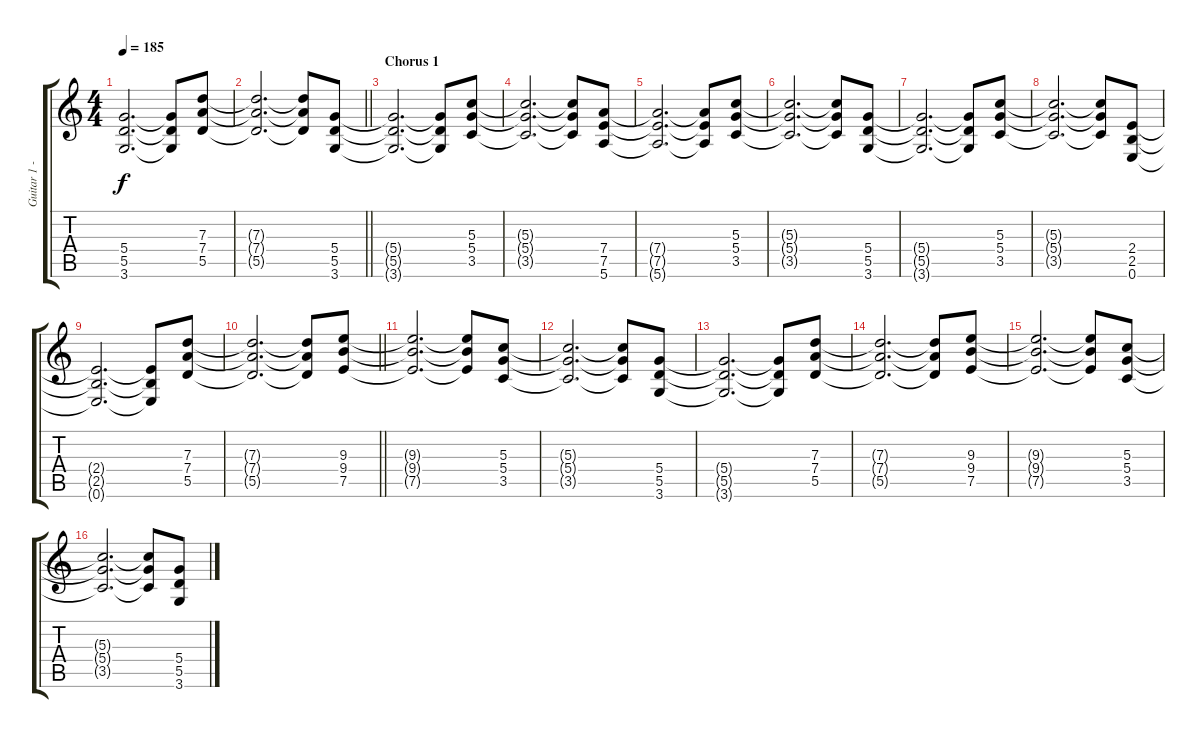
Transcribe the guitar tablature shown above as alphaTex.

\track ("Guitar 1 - Murray" "Guitar 1 -") {instrument distortionguitar}
\staff {score tabs}
\tuning (E4 B3 G3 D3 A2 E2) {hide}
\ts (4 4)
\tempo 185
\clef g2
\ks c
(5.4{t} 5.5{t} 3.6{t}).2{d dy f} (5.4{t} 5.5{t} 3.6{t}).8 (7.3 7.4 5.5).8 |
\barLineRight lightlight
(7.3{t} 7.4{t} 5.5{t}).2{d} (7.3{t} 7.4{t} 5.5{t}).8 (5.4 5.5 3.6).8 |
\section ("" "Chorus 1")
(5.4{t} 5.5{t} 3.6{t}).2{d} (5.4{t} 5.5{t} 3.6{t}).8 (5.3 5.4 3.5).8 |
(5.3{t} 5.4{t} 3.5{t}).2{d} (5.3{t} 5.4{t} 3.5{t}).8 (7.4 7.5 5.6).8 |
(7.4{t} 7.5{t} 5.6{t}).2{d} (7.4{t} 7.5{t} 5.6{t}).8 (5.3 5.4 3.5).8 |
(5.3{t} 5.4{t} 3.5{t}).2{d} (5.3{t} 5.4{t} 3.5{t}).8 (5.4 5.5 3.6).8 |
(5.4{t} 5.5{t} 3.6{t}).2{d} (5.4{t} 5.5{t} 3.6{t}).8 (5.3 5.4 3.5).8 |
(5.3{t} 5.4{t} 3.5{t}).2{d} (5.3{t} 5.4{t} 3.5{t}).8 (2.4 2.5 0.6).8 |
(2.4{t} 2.5{t} 0.6{t}).2{d} (2.4{t} 2.5{t} 0.6{t}).8 (7.3 7.4 5.5).8 |
\barLineRight lightlight
(7.3{t} 7.4{t} 5.5{t}).2{d} (7.3{t} 7.4{t} 5.5{t}).8 (9.3 9.4 7.5).8 |
\section ("" "")
(9.3{t} 9.4{t} 7.5{t}).2{d} (9.3{t} 9.4{t} 7.5{t}).8 (5.3 5.4 3.5).8 |
(5.3{t} 5.4{t} 3.5{t}).2{d} (5.3{t} 5.4{t} 3.5{t}).8 (5.4 5.5 3.6).8 |
(5.4{t} 5.5{t} 3.6{t}).2{d} (5.4{t} 5.5{t} 3.6{t}).8 (7.3 7.4 5.5).8 |
(7.3{t} 7.4{t} 5.5{t}).2{d} (7.3{t} 7.4{t} 5.5{t}).8 (9.3 9.4 7.5).8 |
(9.3{t} 9.4{t} 7.5{t}).2{d} (9.3{t} 9.4{t} 7.5{t}).8 (5.3 5.4 3.5).8 |
(5.3{t} 5.4{t} 3.5{t}).2{d} (5.3{t} 5.4{t} 3.5{t}).8 (5.4 5.5 3.6).8
